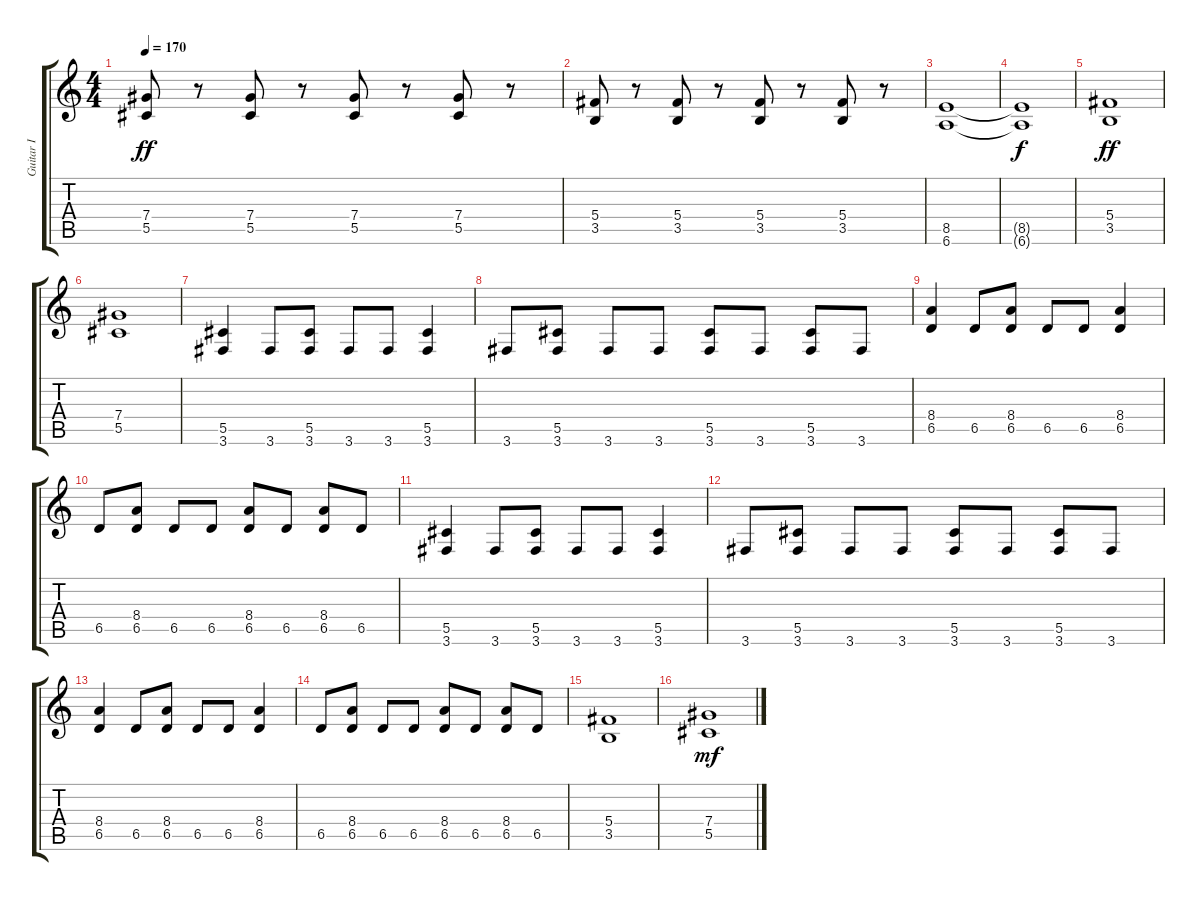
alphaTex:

\track ("Guitar I" "Guitar I") {instrument distortionguitar}
\staff {score tabs}
\tuning (Eb4 Bb3 Gb3 Db3 Ab2 Eb2) {hide}
\ts (4 4)
\tempo 170
\clef g2
\ks c
(7.4 5.5).8{dy ff} r.8 (7.4 5.5).8 r.8 (7.4 5.5).8 r.8 (7.4 5.5).8 r.8 |
(5.4 3.5).8 r.8 (5.4 3.5).8 r.8 (5.4 3.5).8 r.8 (5.4 3.5).8 r.8 |
(8.5 6.6).1 |
(8.5{t} 6.6{t}).1{dy f} |
(5.4 3.5).1{dy ff} |
(7.4 5.5).1 |
(5.5 3.6).4 3.6.8 (5.5 3.6).8 3.6.8 3.6.8 (5.5 3.6).4 |
3.6.8 (5.5 3.6).8 3.6.8 3.6.8 (5.5 3.6).8 3.6.8 (5.5 3.6).8 3.6.8 |
(8.4 6.5).4 6.5.8 (8.4 6.5).8 6.5.8 6.5.8 (8.4 6.5).4 |
6.5.8 (8.4 6.5).8 6.5.8 6.5.8 (8.4 6.5).8 6.5.8 (8.4 6.5).8 6.5.8 |
(5.5 3.6).4 3.6.8 (5.5 3.6).8 3.6.8 3.6.8 (5.5 3.6).4 |
3.6.8 (5.5 3.6).8 3.6.8 3.6.8 (5.5 3.6).8 3.6.8 (5.5 3.6).8 3.6.8 |
(8.4 6.5).4 6.5.8 (8.4 6.5).8 6.5.8 6.5.8 (8.4 6.5).4 |
6.5.8 (8.4 6.5).8 6.5.8 6.5.8 (8.4 6.5).8 6.5.8 (8.4 6.5).8 6.5.8 |
(5.4 3.5).1 |
(7.4 5.5).1{dy mf}
